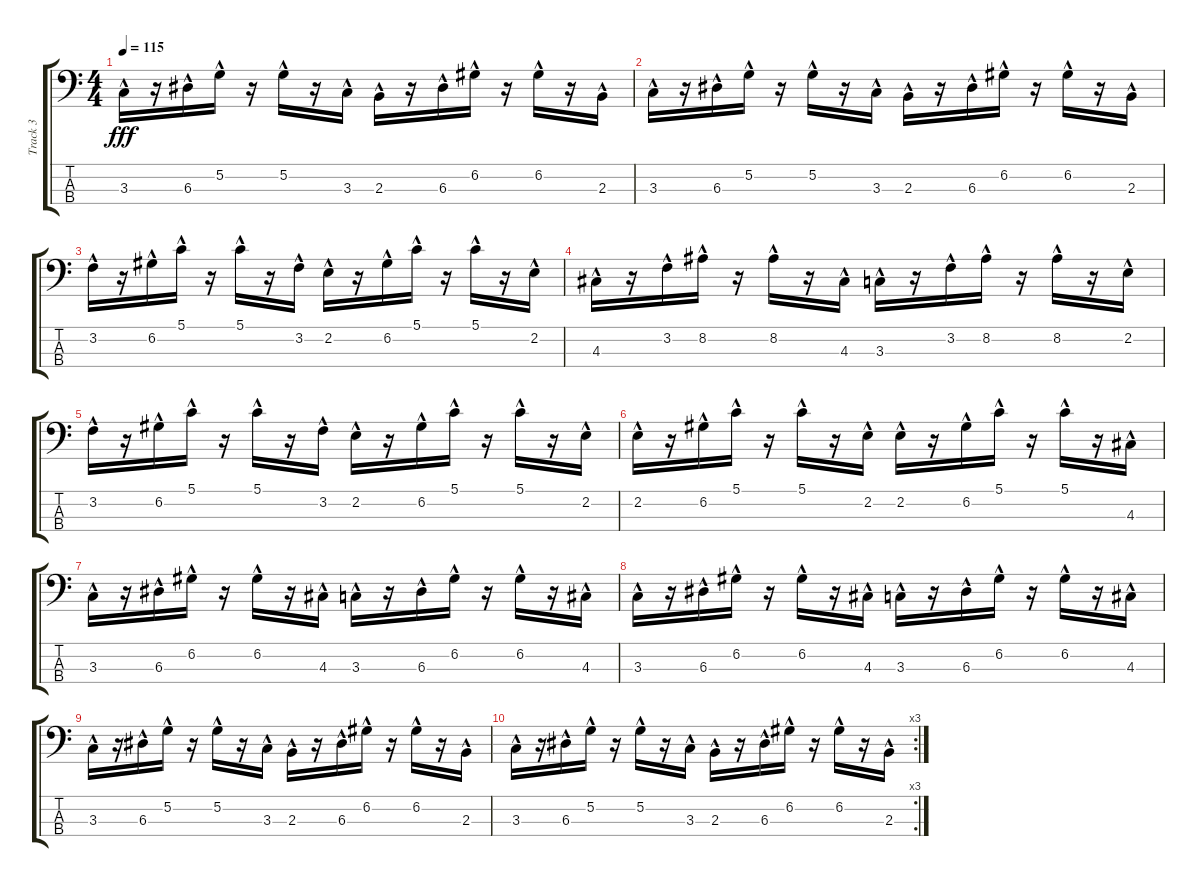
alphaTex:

\track ("Track 3" "Track 3") {instrument electricbassfinger bank 2}
\staff {score tabs}
\tuning (G2 D2 A1 E1) {hide}
\ts (4 4)
\tempo 115
\clef f4
\ks c
3.3{hac}.16{dy fff} r.16 6.3{hac}.16 5.2{hac}.16 r.16 5.2{hac}.16 r.16 3.3{hac}.16 2.3{hac}.16 r.16 6.3{hac}.16 6.2{hac}.16 r.16 6.2{hac}.16 r.16 2.3{hac}.16 |
3.3{hac}.16 r.16 6.3{hac}.16 5.2{hac}.16 r.16 5.2{hac}.16 r.16 3.3{hac}.16 2.3{hac}.16 r.16 6.3{hac}.16 6.2{hac}.16 r.16 6.2{hac}.16 r.16 2.3{hac}.16 |
3.2{hac}.16 r.16 6.2{hac}.16 5.1{hac}.16 r.16 5.1{hac}.16 r.16 3.2{hac}.16 2.2{hac}.16 r.16 6.2{hac}.16 5.1{hac}.16 r.16 5.1{hac}.16 r.16 2.2{hac}.16 |
4.3{hac}.16 r.16 3.2{hac}.16 8.2{hac}.16 r.16 8.2{hac}.16 r.16 4.3{hac}.16 3.3{hac}.16 r.16 3.2{hac}.16 8.2{hac}.16 r.16 8.2{hac}.16 r.16 2.2{hac}.16 |
3.2{hac}.16 r.16 6.2{hac}.16 5.1{hac}.16 r.16 5.1{hac}.16 r.16 3.2{hac}.16 2.2{hac}.16 r.16 6.2{hac}.16 5.1{hac}.16 r.16 5.1{hac}.16 r.16 2.2{hac}.16 |
2.2{hac}.16 r.16 6.2{hac}.16 5.1{hac}.16 r.16 5.1{hac}.16 r.16 2.2{hac}.16 2.2{hac}.16 r.16 6.2{hac}.16 5.1{hac}.16 r.16 5.1{hac}.16 r.16 4.3{hac}.16 |
3.3{hac}.16 r.16 6.3{hac}.16 6.2{hac}.16 r.16 6.2{hac}.16 r.16 4.3{hac}.16 3.3{hac}.16 r.16 6.3{hac}.16 6.2{hac}.16 r.16 6.2{hac}.16 r.16 4.3{hac}.16 |
3.3{hac}.16 r.16 6.3{hac}.16 6.2{hac}.16 r.16 6.2{hac}.16 r.16 4.3{hac}.16 3.3{hac}.16 r.16 6.3{hac}.16 6.2{hac}.16 r.16 6.2{hac}.16 r.16 4.3{hac}.16 |
3.3{hac}.16 r.16 6.3{hac}.16 5.2{hac}.16 r.16 5.2{hac}.16 r.16 3.3{hac}.16 2.3{hac}.16 r.16 6.3{hac}.16 6.2{hac}.16 r.16 6.2{hac}.16 r.16 2.3{hac}.16 |
\rc 3
3.3{hac}.16 r.16 6.3{hac}.16 5.2{hac}.16 r.16 5.2{hac}.16 r.16 3.3{hac}.16 2.3{hac}.16 r.16 6.3{hac}.16 6.2{hac}.16 r.16 6.2{hac}.16 r.16 2.3{hac}.16
